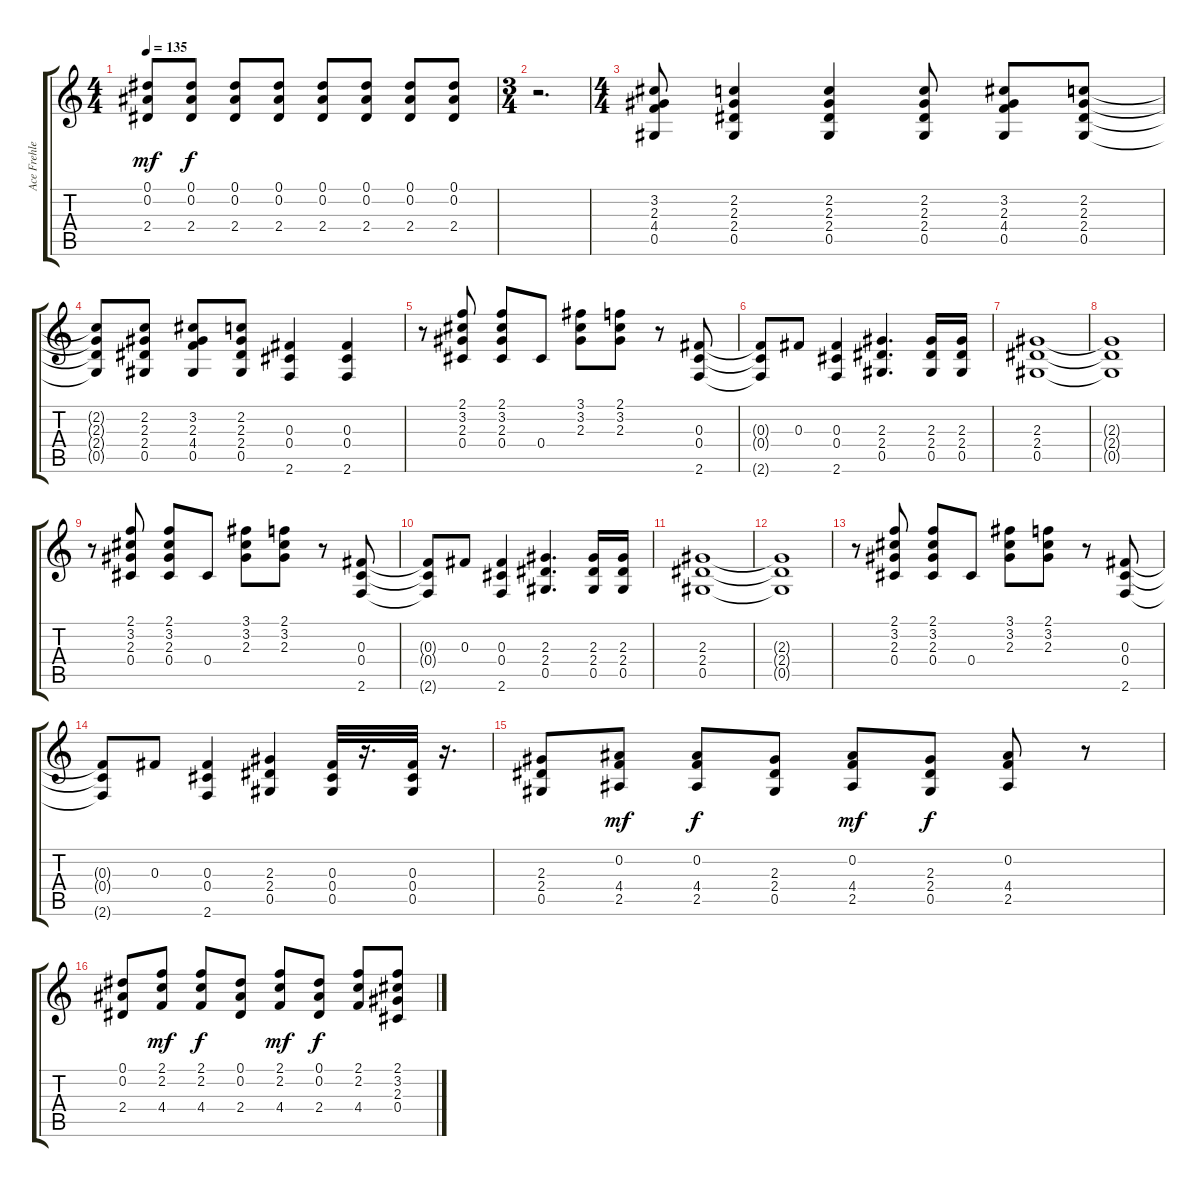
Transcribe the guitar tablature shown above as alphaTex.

\track ("Ace Frehley" "Ace Frehle") {instrument distortionguitar}
\staff {score tabs}
\tuning (Eb4 Bb3 Gb3 Db3 Ab2 Eb2) {hide}
\ts (4 4)
\tempo 135
\clef g2
\ks c
(0.1 0.2 2.4).8{dy mf} (0.1 0.2 2.4).8{dy f} (0.1 0.2 2.4).8 (0.1 0.2 2.4).8 (0.1 0.2 2.4).8 (0.1 0.2 2.4).8 (0.1 0.2 2.4).8 (0.1 0.2 2.4).8 |
\ts (3 4)
r.2{d} |
\ts (4 4)
(3.2 2.3 4.4 0.5).8 (2.2 2.3 2.4 0.5).4 (2.2 2.3 2.4 0.5).4 (2.2 2.3 2.4 0.5).8 (3.2 2.3 4.4 0.5).8 (2.2 2.3 2.4 0.5).8 |
(2.2{t} 2.3{t} 2.4{t} 0.5{t}).8 (2.2 2.3 2.4 0.5).8 (3.2 2.3 4.4 0.5).8 (2.2 2.3 2.4 0.5).8 (0.3 0.4 2.6).4 (0.3 0.4 2.6).4 |
r.8 (2.1 3.2 2.3 0.4).8 (2.1 3.2 2.3 0.4).8 0.4.8 (3.1 3.2 2.3).8 (2.1 3.2 2.3).8 r.8 (0.3 0.4 2.6).8 |
(0.3{t} 0.4{t} 2.6{t}).8 0.3.8 (0.3 0.4 2.6).4 (2.3 2.4 0.5).4{d} (2.3 2.4 0.5).16 (2.3 2.4 0.5).16 |
(2.3 2.4 0.5).1 |
(2.3{t} 2.4{t} 0.5{t}).1 |
r.8 (2.1 3.2 2.3 0.4).8 (2.1 3.2 2.3 0.4).8 0.4.8 (3.1 3.2 2.3).8 (2.1 3.2 2.3).8 r.8 (0.3 0.4 2.6).8 |
(0.3{t} 0.4{t} 2.6{t}).8 0.3.8 (0.3 0.4 2.6).4 (2.3 2.4 0.5).4{d} (2.3 2.4 0.5).16 (2.3 2.4 0.5).16 |
(2.3 2.4 0.5).1 |
(2.3{t} 2.4{t} 0.5{t}).1 |
r.8 (2.1 3.2 2.3 0.4).8 (2.1 3.2 2.3 0.4).8 0.4.8 (3.1 3.2 2.3).8 (2.1 3.2 2.3).8 r.8 (0.3 0.4 2.6).8 |
(0.3{t} 0.4{t} 2.6{t}).8 0.3.8 (0.3 0.4 2.6).4 (2.3 2.4 0.5).4 (0.3 0.4 0.5).32 r.16{d} (0.3 0.4 0.5).32 r.16{d} |
(2.3 2.4 0.5).8 (0.2 4.4 2.5).8{dy mf} (0.2 4.4 2.5).8{dy f} (2.3 2.4 0.5).8 (0.2 4.4 2.5).8{dy mf} (2.3 2.4 0.5).8{dy f} (0.2 4.4 2.5).8 r.8 |
(0.1 0.2 2.4).8 (2.1 2.2 4.4).8{dy mf} (2.1 2.2 4.4).8{dy f} (0.1 0.2 2.4).8 (2.1 2.2 4.4).8{dy mf} (0.1 0.2 2.4).8{dy f} (2.1 2.2 4.4).8 (2.1 3.2 2.3 0.4).8
